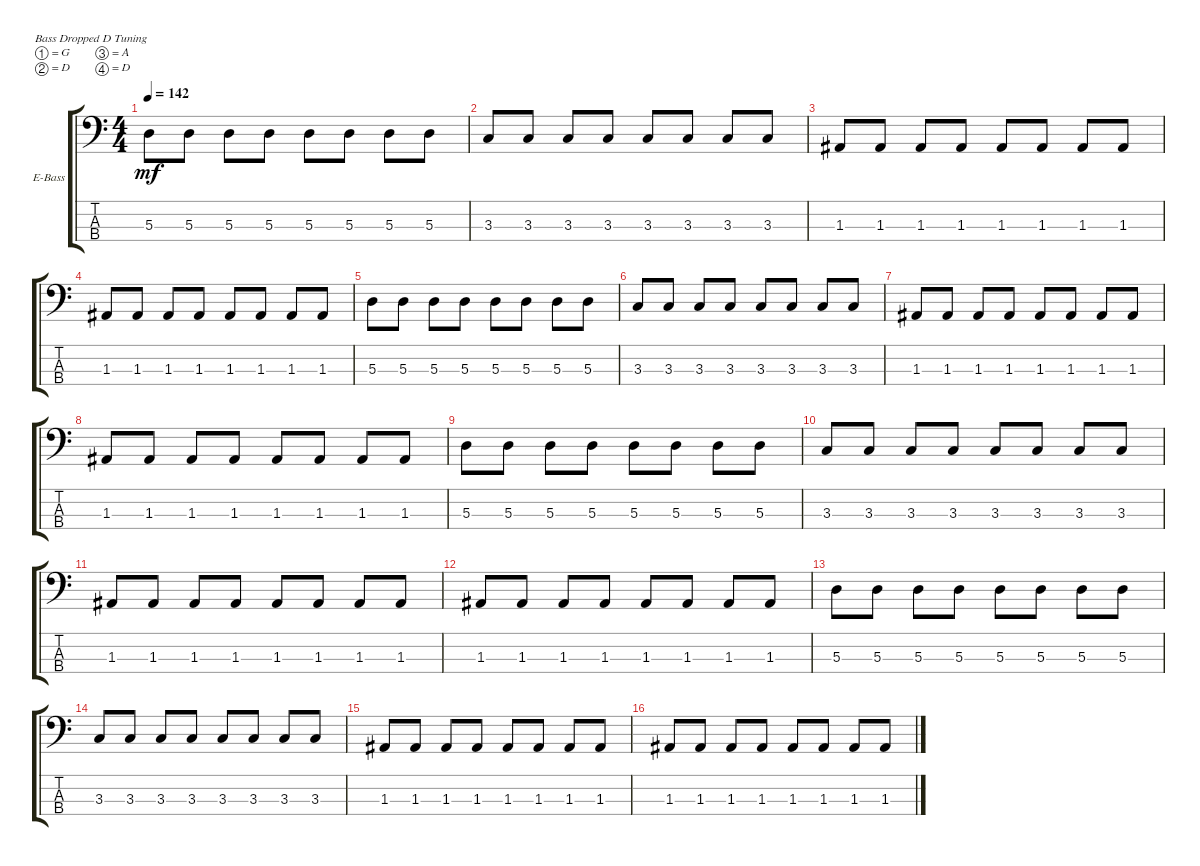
\defaultSystemsLayout 4
\bracketExtendMode groupsimilarinstruments
\firstSystemTrackNameOrientation horizontal
\otherSystemsTrackNameOrientation horizontal
\track ("Electric Bass" "E-Bass") {instrument electricbassfinger}
\staff {score tabs}
\tuning (G2 D2 A1 D1)
\ts (4 4)
\tempo 142
\clef f4
\scale
0.333333
\ks c
5.3.8{dy mf} 5.3.8 5.3.8 5.3.8 5.3.8 5.3.8 5.3.8 5.3.8 |
\scale
0.333333 3.3.8 3.3.8 3.3.8 3.3.8 3.3.8 3.3.8 3.3.8 3.3.8 |
\scale
0.333333 1.3.8 1.3.8 1.3.8 1.3.8 1.3.8 1.3.8 1.3.8 1.3.8 |
\scale
0.333333 1.3.8 1.3.8 1.3.8 1.3.8 1.3.8 1.3.8 1.3.8 1.3.8 |
\scale
0.333333 5.3.8 5.3.8 5.3.8 5.3.8 5.3.8 5.3.8 5.3.8 5.3.8 |
\scale
0.333333 3.3.8 3.3.8 3.3.8 3.3.8 3.3.8 3.3.8 3.3.8 3.3.8 |
\scale
0.333333 1.3.8 1.3.8 1.3.8 1.3.8 1.3.8 1.3.8 1.3.8 1.3.8 |
\scale
0.333333 1.3.8 1.3.8 1.3.8 1.3.8 1.3.8 1.3.8 1.3.8 1.3.8 |
\scale
0.333333 5.3.8 5.3.8 5.3.8 5.3.8 5.3.8 5.3.8 5.3.8 5.3.8 |
\scale
0.333333 3.3.8 3.3.8 3.3.8 3.3.8 3.3.8 3.3.8 3.3.8 3.3.8 |
\scale
0.333333 1.3.8 1.3.8 1.3.8 1.3.8 1.3.8 1.3.8 1.3.8 1.3.8 |
\scale
0.333333 1.3.8 1.3.8 1.3.8 1.3.8 1.3.8 1.3.8 1.3.8 1.3.8 |
\scale
0.333333 5.3.8 5.3.8 5.3.8 5.3.8 5.3.8 5.3.8 5.3.8 5.3.8 |
\scale
0.333333 3.3.8 3.3.8 3.3.8 3.3.8 3.3.8 3.3.8 3.3.8 3.3.8 |
\scale
0.333333 1.3.8 1.3.8 1.3.8 1.3.8 1.3.8 1.3.8 1.3.8 1.3.8 |
\scale
0.333333 1.3.8 1.3.8 1.3.8 1.3.8 1.3.8 1.3.8 1.3.8 1.3.8
